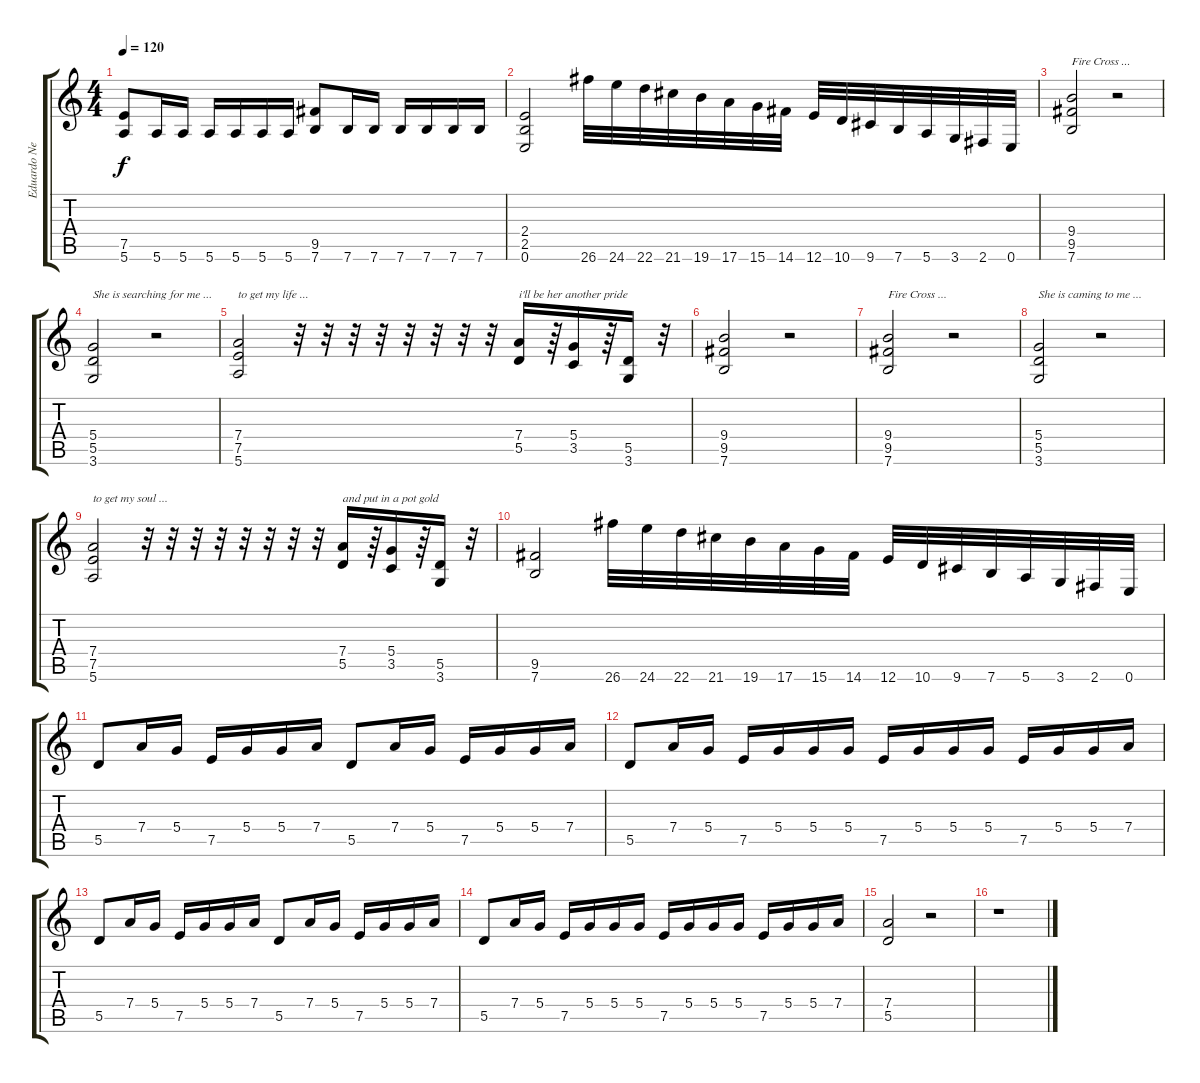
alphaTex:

\track ("Eduardo Neves (Guitar)" "Eduardo Ne") {instrument overdrivenguitar}
\staff {score tabs}
\tuning (E4 B3 G3 D3 A2 E2) {hide}
\ts (4 4)
\tempo 120
\clef g2
\ks c
(7.5 5.6).8{dy f} 5.6.16 5.6.16 5.6.16 5.6.16 5.6.16 5.6.16 (9.5 7.6).8 7.6.16 7.6.16 7.6.16 7.6.16 7.6.16 7.6.16 |
(2.4 2.5 0.6).2 26.6.32 24.6.32 22.6.32 21.6.32 19.6.32 17.6.32 15.6.32 14.6.32 12.6.32 10.6.32 9.6.32 7.6.32 5.6.32 3.6.32 2.6.32 0.6.32 |
(9.4 9.5 7.6).2{txt "Fire Cross ..."} r.2 |
(5.4 5.5 3.6).2{txt "She is searching for me ..."} r.2 |
(7.4 7.5 5.6).2{txt "to get my life ..."} r.32 r.32 r.32 r.32 r.32 r.32 r.32 r.32 (7.4 5.5).16{txt "i'll be her another pride"} r.64 (5.4 3.5).16 r.64 (5.5 3.6).16 r.32 |
(9.4 9.5 7.6).2 r.2 |
(9.4 9.5 7.6).2{txt "Fire Cross ..."} r.2 |
(5.4 5.5 3.6).2{txt "She is caming to me ..."} r.2 |
(7.4 7.5 5.6).2{txt "to get my soul ..."} r.32 r.32 r.32 r.32 r.32 r.32 r.32 r.32 (7.4 5.5).16{txt "and put in a pot gold"} r.64 (5.4 3.5).16 r.64 (5.5 3.6).16 r.32 |
(9.5 7.6).2 26.6.32 24.6.32 22.6.32 21.6.32 19.6.32 17.6.32 15.6.32 14.6.32 12.6.32 10.6.32 9.6.32 7.6.32 5.6.32 3.6.32 2.6.32 0.6.32 |
5.5.8 7.4.16 5.4.16 7.5.16 5.4.16 5.4.16 7.4.16 5.5.8 7.4.16 5.4.16 7.5.16 5.4.16 5.4.16 7.4.16 |
5.5.8 7.4.16 5.4.16 7.5.16 5.4.16 5.4.16 5.4.16 7.5.16 5.4.16 5.4.16 5.4.16 7.5.16 5.4.16 5.4.16 7.4.16 |
5.5.8 7.4.16 5.4.16 7.5.16 5.4.16 5.4.16 7.4.16 5.5.8 7.4.16 5.4.16 7.5.16 5.4.16 5.4.16 7.4.16 |
5.5.8 7.4.16 5.4.16 7.5.16 5.4.16 5.4.16 5.4.16 7.5.16 5.4.16 5.4.16 5.4.16 7.5.16 5.4.16 5.4.16 7.4.16 |
(7.4 5.5).2 r.2 |
r.1
